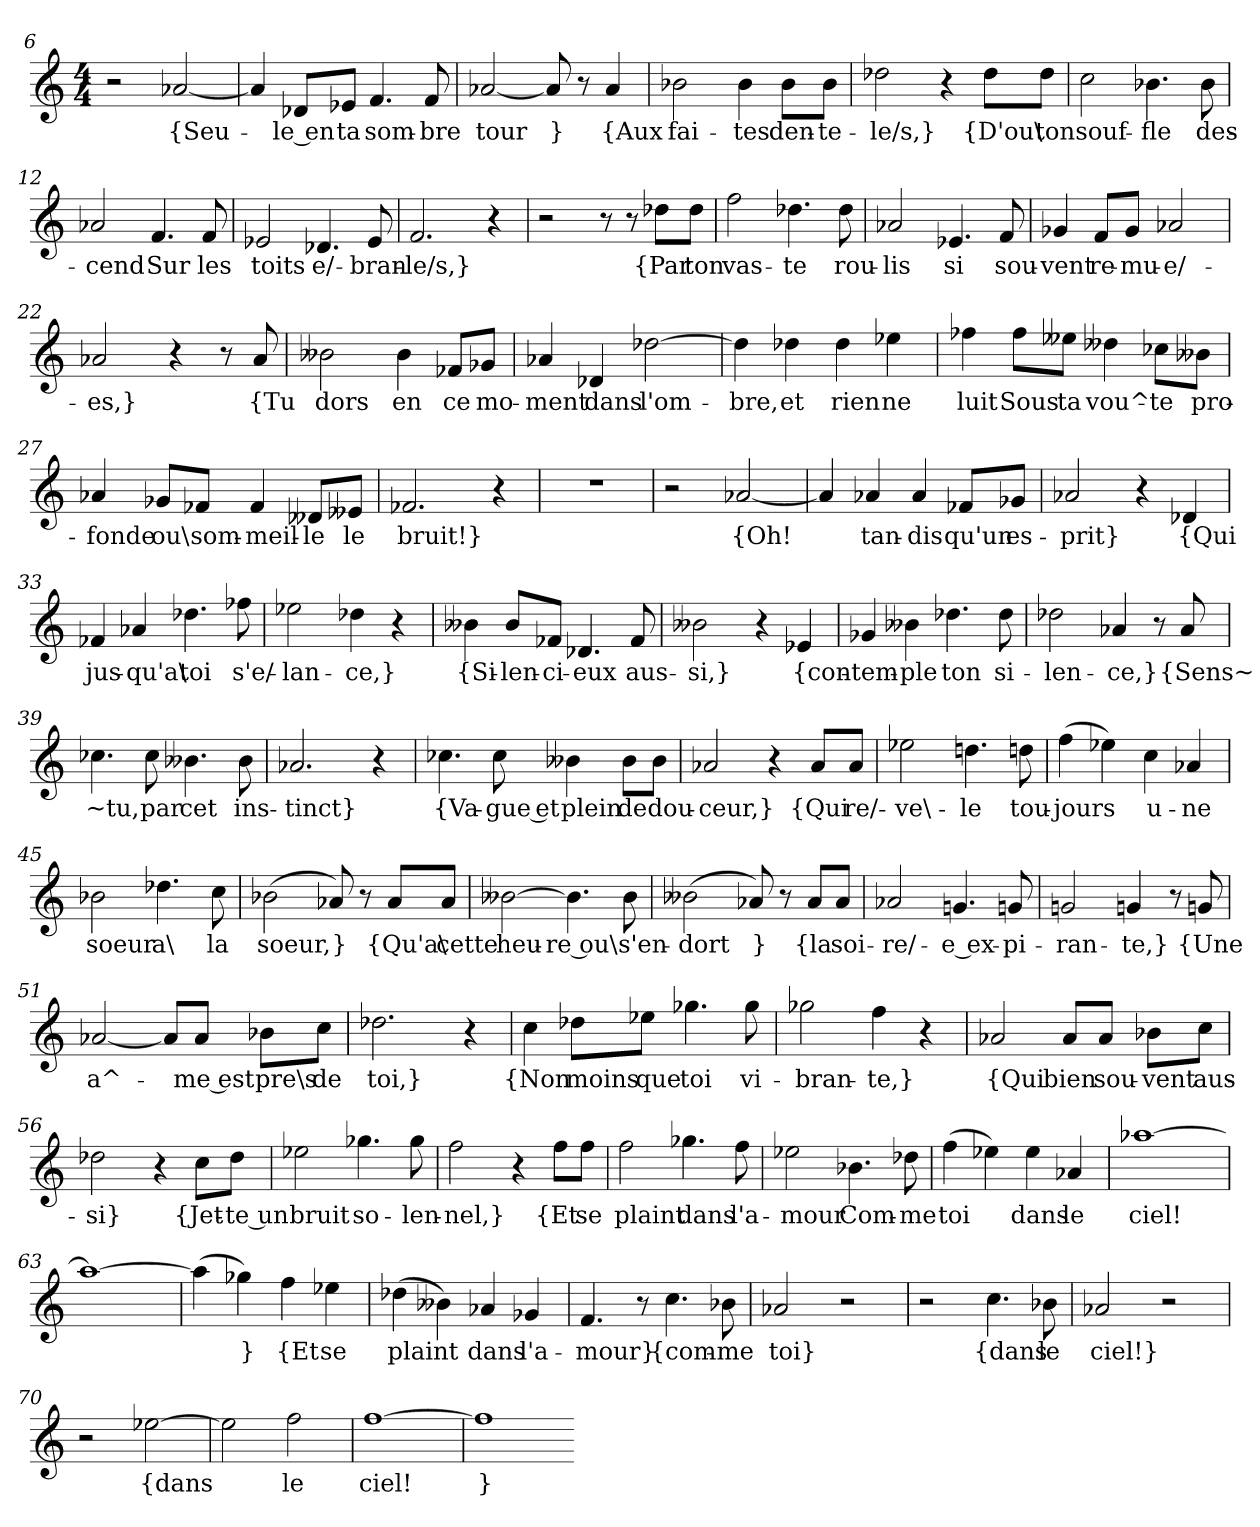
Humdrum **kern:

**kern	**text
*part1	*part1
*staff1	*staff1
*clefG2	*
*M4/4	*
=6	=6
2r	.
[2a-	{Seu-
=7	=7
4a-]	.
8d-/L	-le en
8e-/J	ta
4.f	som-
8f	-bre
=8	=8
[2a-	tour
8a-]	}
8r	.
4a-	{Aux
=9	=9
2b-	fai-
4b-	-tes
8b-\L	den-
8b-\J	-te-
=10	=10
2dd-	-le/s,}
4r	.
8dd-\L	{D'ou\
8dd-\J	ton
=11	=11
2cc	souf-
4.b-	-fle
8b-	des-
=12	=12
2a-	-cend
4.f	Sur
8f	les
=13	=13
2e-	toits
4.d-	e/-
8e-	-bran-
=14	=14
2.f	-le/s,}
4r	.
=18	=18
2r	.
8r	.
8r	.
8dd-\L	{Par
8dd-\J	ton
=19	=19
2ff	vas-
4.dd-	-te
8dd-	rou-
=20	=20
2a-	-lis
4.e-	si
8f	sou-
=21	=21
4g-	-vent
8f/L	re-
8g-/J	-mu-
2a-	-e/-
=22	=22
2a-	-es,}
4r	.
8r	.
8a-	{Tu
=23	=23
2b--X	dors
4b--	en
8f-X/L	ce
8g-/J	mo-
=24	=24
4a-	-ment
4d-	dans
[2dd-	l'om-
=25	=25
4dd-]	-bre,
4dd-	et
4dd-	rien
4ee-	ne
=26	=26
4ff-X	luit
8ff-\L	Sous
8ee--X\J	ta
4dd--X	vou^-
8cc-X\L	-te
8b--X\J	pro-
=27	=27
4a-	-fonde
8g-/L	ou\
8f-X/J	som-
4f-	-meil-
8d--X/L	-le
8e--X/J	le
=28	=28
2.f-X	bruit!}
4r	.
=29	=29
1r	.
=30	=30
2r	.
[2a-	{Oh!
=31	=31
4a-]	.
4a-	tan-
4a-	-dis
8f-X/L	qu'un
8g-/J	es-
=32	=32
2a-	-prit}
4r	.
4d-	{Qui
=33	=33
4f-X	jus-
4a-	-qu'a\
4.dd-	toi
8ff-X	s'e/-
=34	=34
2ee-	-lan-
4dd-	-ce,}
4r	.
=35	=35
4b--X	{Si-
8b--/L	-len-
8f-X/J	-ci-
4.d-	-eux
8f-	aus-
=36	=36
2b--X	-si,}
4r	.
4e-	{con-
=37	=37
4g-	-tem-
4b--X	-ple
4.dd-	ton
8dd-	si-
=38	=38
2dd-	-len-
4a-	-ce,}
8r	.
8a-	{Sens~
=39	=39
4.cc-X	~tu,
8cc-	par
4.b--X	cet
8b--	ins-
=40	=40
2.a-	-tinct}
4r	.
=41	=41
4.cc-X	{Va-
8cc-	-gue et
4b--X	plein
8b--\L	de
8b--\J	dou-
=42	=42
2a-	-ceur,}
4r	.
8a-/L	{Qui
8a-/J	re/-
=43	=43
2ee-	-ve\-
4.ddn	-le
8ddn	tou-
=44	=44
(4ff	-jours
4ee-)	.
4cc	u-
4a-	-ne
=45	=45
2b-	soeur
4.dd-	a\
8cc	la
=46	=46
(2b-	soeur,
8a-)	}
8r	.
8a-/L	{Qu'a\
8a-/J	cette
=47	=47
[2b--X	heu-
4.b--]	-re ou\
8b--	s'en-
=48	=48
(2b--X	-dort
8a-)	}
8r	.
8a-/L	{la
8a-/J	soi-
=49	=49
2a-	-re/-
4.gn	-e ex-
8gn	-pi-
=50	=50
2gn	-ran-
4gn	-te,}
8r	.
8gn	{Une
=51	=51
[2a-	a^-
8a-/L]	.
8a-/J	-me est
8b-\L	pre\s
8cc\J	de
=52	=52
2.dd-	toi,}
4r	.
=53	=53
4cc	{Non
8dd-\L	moins
8ee-\J	que
4.gg-	toi
8gg-	vi-
=54	=54
2gg-	-bran-
4ff	-te,}
4r	.
=55	=55
2a-	{Qui
8a-/L	bien
8a-/J	sou-
8b-\L	-vent
8cc\J	aus-
=56	=56
2dd-	-si}
4r	.
8cc\L	{Jet-
8dd-\J	-te un
=57	=57
2ee-	bruit
4.gg-	so-
8gg-	-len-
=58	=58
2ff	-nel,}
4r	.
8ff\L	{Et
8ff\J	se
=59	=59
2ff	plaint
4.gg-	dans
8ff	l'a-
=60	=60
2ee-	-mour
4.b-	Com-
8dd-	-me
=61	=61
(4ff	toi
4ee-)	.
4ee-	dans
4a-	le
=62	=62
[1aa-	ciel!
=63	=63
1aa-_	.
=64	=64
(4aa-]	.
4gg-)	}
4ff	{Et
4ee-	se
=65	=65
(4dd-	plaint
4b--X)	.
4a-	dans
4g-	l'a-
=66	=66
4.f	-mour}
8r	.
4.cc	{com-
8b-	-me
=67	=67
2a-	toi}
2r	.
=68	=68
2r	.
4.cc	{dans
8b-	le
=69	=69
2a-	ciel!}
2r	.
=70	=70
2r	.
[2ee-	{dans
=71	=71
2ee-]	.
2ff	le
=72	=72
[1ff	ciel!
=73	=73
1ff]	}
=-	=-
*-	*-
